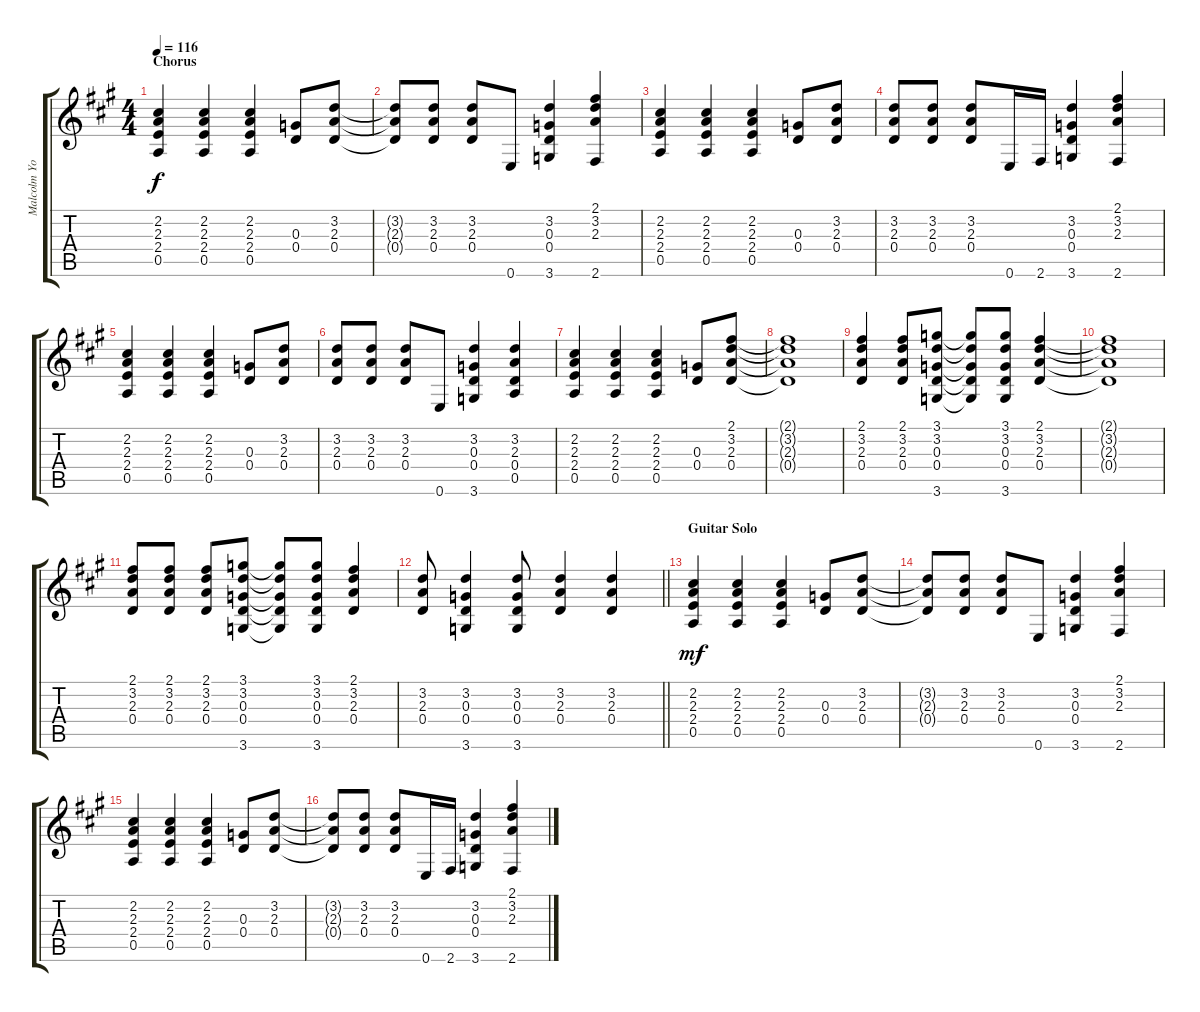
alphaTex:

\track ("Malcolm Young" "Malcolm Yo") {instrument distortionguitar}
\staff {score tabs}
\tuning (E4 B3 G3 D3 A2 E2) {hide}
\ts (4 4)
\section ("" "Chorus")
\tempo 116
\clef g2
\ks a
(2.2 2.3 2.4 0.5).4{dy f} (2.2 2.3 2.4 0.5).4 (2.2 2.3 2.4 0.5).4 (0.3 0.4).8 (3.2 2.3 0.4).8 |
(3.2{t} 2.3{t} 0.4{t}).8 (3.2 2.3 0.4).8 (3.2 2.3 0.4).8 0.6.8 (3.2 0.3 0.4 3.6).4 (2.1 3.2 2.3 2.6).4 |
(2.2 2.3 2.4 0.5).4 (2.2 2.3 2.4 0.5).4 (2.2 2.3 2.4 0.5).4 (0.3 0.4).8 (3.2 2.3 0.4).8 |
(3.2 2.3 0.4).8 (3.2 2.3 0.4).8 (3.2 2.3 0.4).8 0.6.16 2.6.16 (3.2 0.3 0.4 3.6).4 (2.1 3.2 2.3 2.6).4 |
(2.2 2.3 2.4 0.5).4 (2.2 2.3 2.4 0.5).4 (2.2 2.3 2.4 0.5).4 (0.3 0.4).8 (3.2 2.3 0.4).8 |
(3.2 2.3 0.4).8 (3.2 2.3 0.4).8 (3.2 2.3 0.4).8 0.6.8 (3.2 0.3 0.4 3.6).4 (3.2 2.3 0.4 0.5).4 |
(2.2 2.3 2.4 0.5).4 (2.2 2.3 2.4 0.5).4 (2.2 2.3 2.4 0.5).4 (0.3 0.4).8 (2.1 3.2 2.3 0.4).8 |
(2.1{t} 3.2{t} 2.3{t} 0.4{t}).1 |
(2.1 3.2 2.3 0.4).4 (2.1 3.2 2.3 0.4).8 (3.1 3.2 0.3 0.4 3.6).8 (3.1{t} 3.2{t} 0.3{t} 0.4{t} 3.6{t}).8 (3.1 3.2 0.3 0.4 3.6).8 (2.1 3.2 2.3 0.4).4 |
(2.1{t} 3.2{t} 2.3{t} 0.4{t}).1 |
(2.1 3.2 2.3 0.4).8 (2.1 3.2 2.3 0.4).8 (2.1 3.2 2.3 0.4).8 (3.1 3.2 0.3 0.4 3.6).8 (3.1{t} 3.2{t} 0.3{t} 0.4{t} 3.6{t}).8 (3.1 3.2 0.3 0.4 3.6).8 (2.1 3.2 2.3 0.4).4 |
\barLineRight lightlight
(3.2 2.3 0.4).8 (3.2 0.3 0.4 3.6).4 (3.2 0.3 0.4 3.6).8 (3.2 2.3 0.4).4 (3.2 2.3 0.4).4 |
\section ("" "Guitar Solo")
(2.2 2.3 2.4 0.5).4{dy mf} (2.2 2.3 2.4 0.5).4 (2.2 2.3 2.4 0.5).4 (0.3 0.4).8 (3.2 2.3 0.4).8 |
(3.2{t} 2.3{t} 0.4{t}).8 (3.2 2.3 0.4).8 (3.2 2.3 0.4).8 0.6.8 (3.2 0.3 0.4 3.6).4 (2.1 3.2 2.3 2.6).4 |
(2.2 2.3 2.4 0.5).4 (2.2 2.3 2.4 0.5).4 (2.2 2.3 2.4 0.5).4 (0.3 0.4).8 (3.2 2.3 0.4).8 |
(3.2{t} 2.3{t} 0.4{t}).8 (3.2 2.3 0.4).8 (3.2 2.3 0.4).8 0.6.16 2.6.16 (3.2 0.3 0.4 3.6).4 (2.1 3.2 2.3 2.6).4
